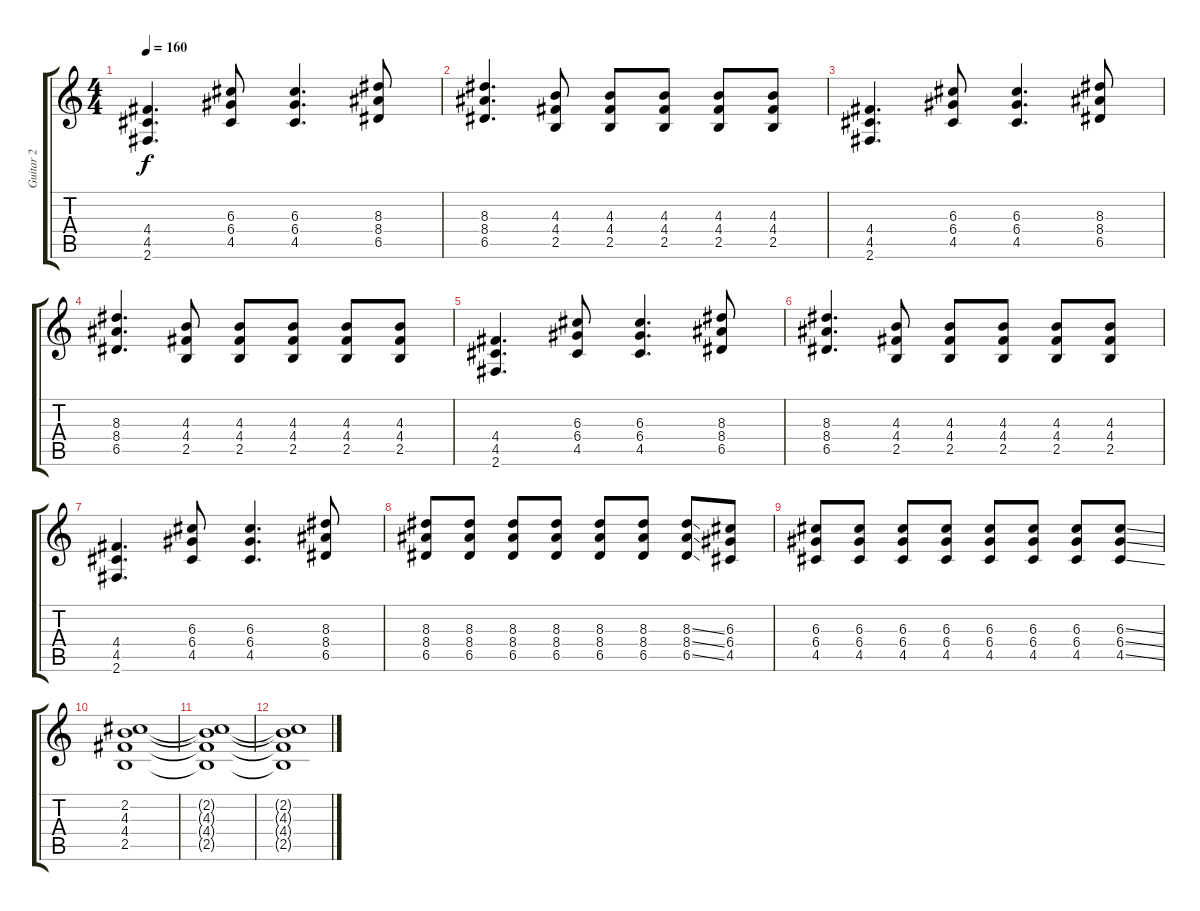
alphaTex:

\track ("Guitar 2" "Guitar 2") {instrument distortionguitar}
\staff {score tabs}
\tuning (E4 B3 G3 D3 A2 E2) {hide}
\ts (4 4)
\tempo 160
\clef g2
\ks c
(4.4 4.5 2.6).4{d dy f} (6.3 6.4 4.5).8 (6.3 6.4 4.5).4{d} (8.3 8.4 6.5).8 |
(8.3 8.4 6.5).4{d} (4.3 4.4 2.5).8 (4.3 4.4 2.5).8 (4.3 4.4 2.5).8 (4.3 4.4 2.5).8 (4.3 4.4 2.5).8 |
(4.4 4.5 2.6).4{d} (6.3 6.4 4.5).8 (6.3 6.4 4.5).4{d} (8.3 8.4 6.5).8 |
(8.3 8.4 6.5).4{d} (4.3 4.4 2.5).8 (4.3 4.4 2.5).8 (4.3 4.4 2.5).8 (4.3 4.4 2.5).8 (4.3 4.4 2.5).8 |
(4.4 4.5 2.6).4{d} (6.3 6.4 4.5).8 (6.3 6.4 4.5).4{d} (8.3 8.4 6.5).8 |
(8.3 8.4 6.5).4{d} (4.3 4.4 2.5).8 (4.3 4.4 2.5).8 (4.3 4.4 2.5).8 (4.3 4.4 2.5).8 (4.3 4.4 2.5).8 |
(4.4 4.5 2.6).4{d} (6.3 6.4 4.5).8 (6.3 6.4 4.5).4{d} (8.3 8.4 6.5).8 |
(8.3 8.4 6.5).8 (8.3 8.4 6.5).8 (8.3 8.4 6.5).8 (8.3 8.4 6.5).8 (8.3 8.4 6.5).8 (8.3 8.4 6.5).8 (8.3{ss} 8.4{ss} 6.5{ss}).8 (6.3 6.4 4.5).8 |
(6.3 6.4 4.5).8 (6.3 6.4 4.5).8 (6.3 6.4 4.5).8 (6.3 6.4 4.5).8 (6.3 6.4 4.5).8 (6.3 6.4 4.5).8 (6.3 6.4 4.5).8 (6.3{ss} 6.4{ss} 4.5{ss}).8 |
(2.2 4.3 4.4 2.5).1 |
(2.2{t} 4.3{t} 4.4{t} 2.5{t}).1{volume 0} |
(2.2{t} 4.3{t} 4.4{t} 2.5{t}).1
